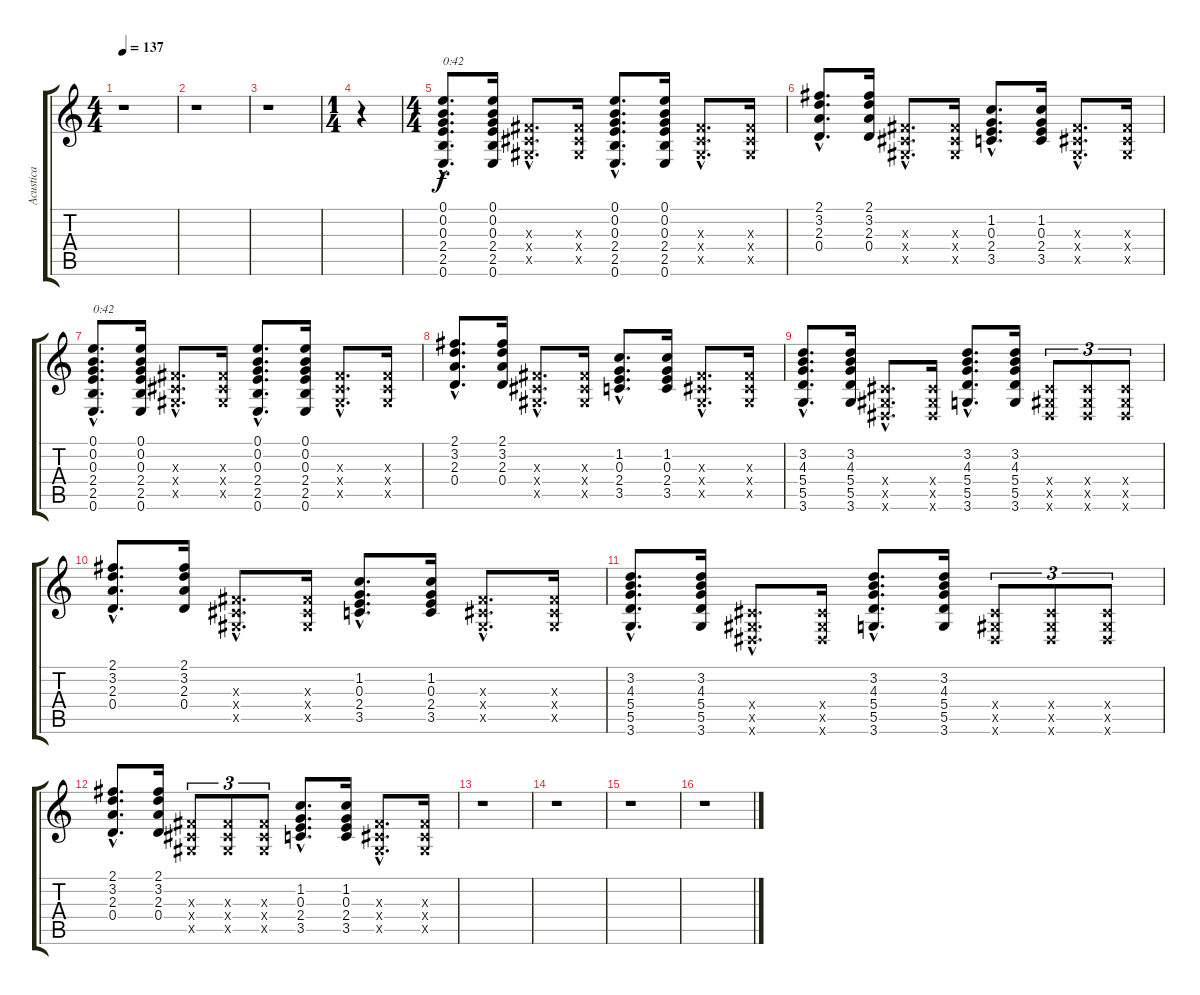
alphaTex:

\track ("Acustica" "Acustica") {instrument acousticguitarsteel}
\staff {score tabs}
\tuning (E4 B3 G3 D3 A2 E2) {hide}
\ts (4 4)
\tempo 137
\clef g2
\ks c
r.1{dy f} |
r.1 |
r.1 |
\ts (1 4)
r.4 |
\ts (4 4)
(0.1{hac} 0.2{hac} 0.3{hac} 2.4{hac} 2.5{hac} 0.6{hac}).8{d txt "0:42"} (0.1 0.2 0.3 2.4 2.5 0.6).16 (-1.3{hac x} -1.4{hac x} -1.5{hac x}).8{d} (-1.3{x} -1.4{x} -1.5{x}).16 (0.1{hac} 0.2{hac} 0.3{hac} 2.4{hac} 2.5{hac} 0.6{hac}).8{d} (0.1 0.2 0.3 2.4 2.5 0.6).16 (-1.3{hac x} -1.4{hac x} -1.5{hac x}).8{d} (-1.3{x} -1.4{x} -1.5{x}).16 |
(2.1{hac} 3.2{hac} 2.3{hac} 0.4{hac}).8{d} (2.1 3.2 2.3 0.4).16 (-1.3{hac x} -1.4{hac x} -1.5{hac x}).8{d} (-1.3{x} -1.4{x} -1.5{x}).16 (1.2{hac} 0.3{hac} 2.4{hac} 3.5{hac}).8{d} (1.2 0.3 2.4 3.5).16 (-1.3{hac x} -1.4{hac x} -1.5{hac x}).8{d} (-1.3{x} -1.4{x} -1.5{x}).16 |
(0.1{hac} 0.2{hac} 0.3{hac} 2.4{hac} 2.5{hac} 0.6{hac}).8{d txt "0:42"} (0.1 0.2 0.3 2.4 2.5 0.6).16 (-1.3{hac x} -1.4{hac x} -1.5{hac x}).8{d} (-1.3{x} -1.4{x} -1.5{x}).16 (0.1{hac} 0.2{hac} 0.3{hac} 2.4{hac} 2.5{hac} 0.6{hac}).8{d} (0.1 0.2 0.3 2.4 2.5 0.6).16 (-1.3{hac x} -1.4{hac x} -1.5{hac x}).8{d} (-1.3{x} -1.4{x} -1.5{x}).16 |
(2.1{hac} 3.2{hac} 2.3{hac} 0.4{hac}).8{d} (2.1 3.2 2.3 0.4).16 (-1.3{hac x} -1.4{hac x} -1.5{hac x}).8{d} (-1.3{x} -1.4{x} -1.5{x}).16 (1.2{hac} 0.3{hac} 2.4{hac} 3.5{hac}).8{d} (1.2 0.3 2.4 3.5).16 (-1.3{hac x} -1.4{hac x} -1.5{hac x}).8{d} (-1.3{x} -1.4{x} -1.5{x}).16 |
(3.2{hac} 4.3{hac} 5.4{hac} 5.5{hac} 3.6{hac}).8{d} (3.2 4.3 5.4 5.5 3.6).16 (-1.4{hac x} -1.5{hac x} -1.6{hac x}).8{d} (-1.4{x} -1.5{x} -1.6{x}).16 (3.2{hac} 4.3{hac} 5.4{hac} 5.5{hac} 3.6{hac}).8{d} (3.2 4.3 5.4 5.5 3.6).16 (-1.4{x} -1.5{x} -1.6{x}).8{tu (3 2)} (-1.4{x} -1.5{x} -1.6{x}).8{tu (3 2)} (-1.4{x} -1.5{x} -1.6{x}).8{tu (3 2)} |
(2.1{hac} 3.2{hac} 2.3{hac} 0.4{hac}).8{d} (2.1 3.2 2.3 0.4).16 (-1.3{hac x} -1.4{hac x} -1.5{hac x}).8{d} (-1.3{x} -1.4{x} -1.5{x}).16 (1.2{hac} 0.3{hac} 2.4{hac} 3.5{hac}).8{d} (1.2 0.3 2.4 3.5).16 (-1.3{hac x} -1.4{hac x} -1.5{hac x}).8{d} (-1.3{x} -1.4{x} -1.5{x}).16 |
(3.2{hac} 4.3{hac} 5.4{hac} 5.5{hac} 3.6{hac}).8{d} (3.2 4.3 5.4 5.5 3.6).16 (-1.4{hac x} -1.5{hac x} -1.6{hac x}).8{d} (-1.4{x} -1.5{x} -1.6{x}).16 (3.2{hac} 4.3{hac} 5.4{hac} 5.5{hac} 3.6{hac}).8{d} (3.2 4.3 5.4 5.5 3.6).16 (-1.4{x} -1.5{x} -1.6{x}).8{tu (3 2)} (-1.4{x} -1.5{x} -1.6{x}).8{tu (3 2)} (-1.4{x} -1.5{x} -1.6{x}).8{tu (3 2)} |
(2.1{hac} 3.2{hac} 2.3{hac} 0.4{hac}).8{d} (2.1 3.2 2.3 0.4).16 (-1.3{x} -1.4{x} -1.5{x}).8{tu (3 2)} (-1.3{x} -1.4{x} -1.5{x}).8{tu (3 2)} (-1.3{x} -1.4{x} -1.5{x}).8{tu (3 2)} (1.2{hac} 0.3{hac} 2.4{hac} 3.5{hac}).8{d} (1.2 0.3 2.4 3.5).16 (-1.3{hac x} -1.4{hac x} -1.5{hac x}).8{d} (-1.3{x} -1.4{x} -1.5{x}).16 |
r.1 |
r.1 |
r.1 |
r.1
